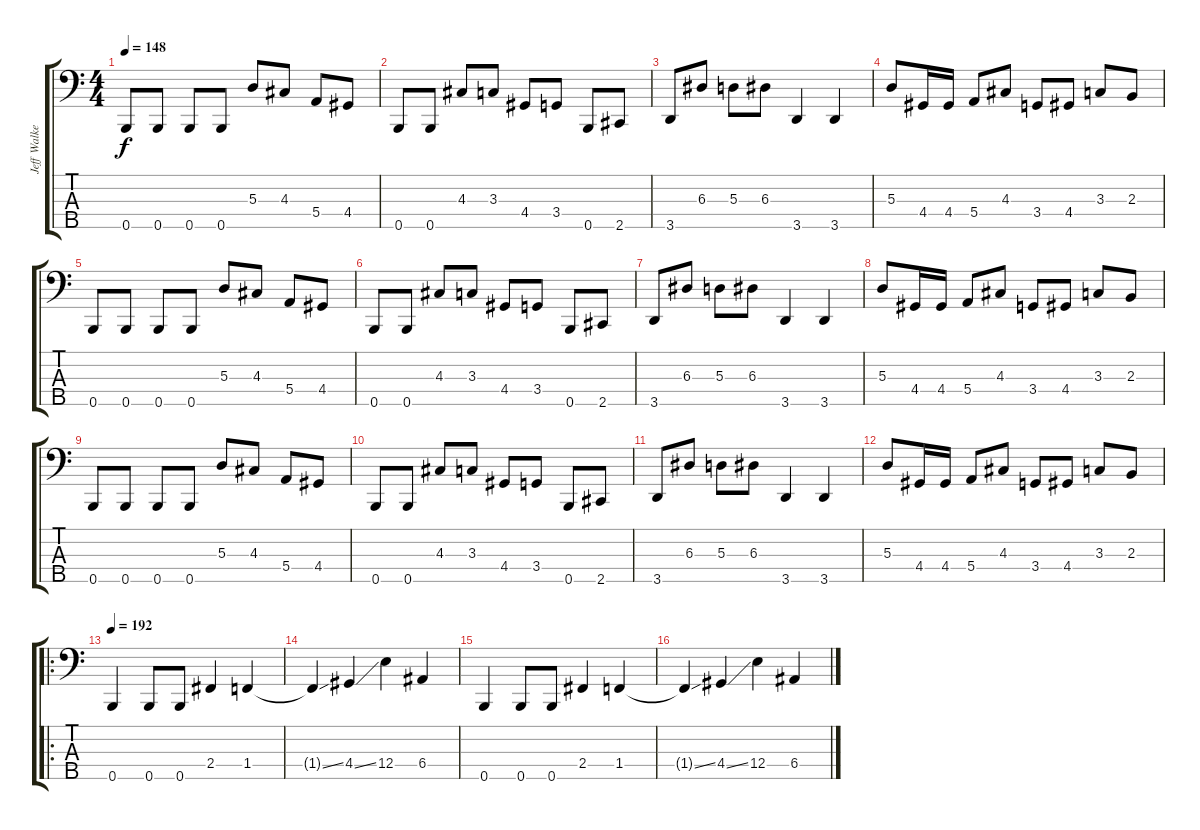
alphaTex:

\track ("Jeff Walker" "Jeff Walke") {instrument electricbasspick}
\staff {score tabs}
\tuning (G2 D2 A1 E1 B0) {hide}
\ts (4 4)
\tempo 148
\clef f4
\ks c
0.5.8{dy f} 0.5.8 0.5.8 0.5.8 5.3.8 4.3.8 5.4.8 4.4.8 |
0.5.8 0.5.8 4.3.8 3.3.8 4.4.8 3.4.8 0.5.8 2.5.8 |
3.5.8 6.3.8 5.3.8 6.3.8 3.5.4 3.5.4 |
5.3.8 4.4.16 4.4.16 5.4.8 4.3.8 3.4.8 4.4.8 3.3.8 2.3.8 |
0.5.8 0.5.8 0.5.8 0.5.8 5.3.8 4.3.8 5.4.8 4.4.8 |
0.5.8 0.5.8 4.3.8 3.3.8 4.4.8 3.4.8 0.5.8 2.5.8 |
3.5.8 6.3.8 5.3.8 6.3.8 3.5.4 3.5.4 |
5.3.8 4.4.16 4.4.16 5.4.8 4.3.8 3.4.8 4.4.8 3.3.8 2.3.8 |
0.5.8 0.5.8 0.5.8 0.5.8 5.3.8 4.3.8 5.4.8 4.4.8 |
0.5.8 0.5.8 4.3.8 3.3.8 4.4.8 3.4.8 0.5.8 2.5.8 |
3.5.8 6.3.8 5.3.8 6.3.8 3.5.4 3.5.4 |
5.3.8 4.4.16 4.4.16 5.4.8 4.3.8 3.4.8 4.4.8 3.3.8 2.3.8 |
\ro
\tempo 192
0.5.4 0.5.8 0.5.8 2.4.4 1.4.4 |
1.4{ss t}.4 4.4{ss}.4 12.4.4 6.4.4 |
0.5.4 0.5.8 0.5.8 2.4.4 1.4.4 |
1.4{ss t}.4 4.4{ss}.4 12.4.4 6.4.4
